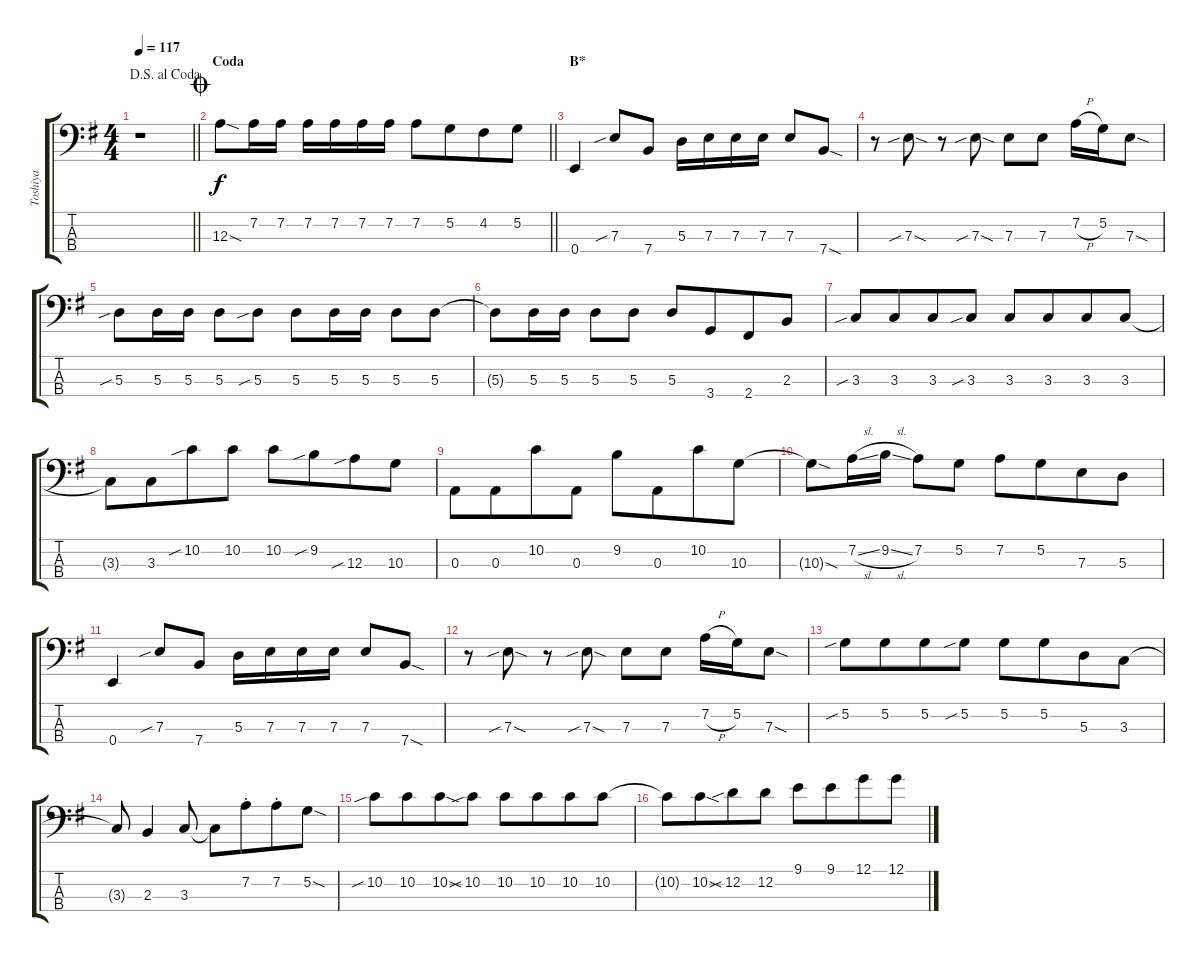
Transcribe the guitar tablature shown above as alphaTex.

\track ("Toshiya" "Toshiya") {instrument electricbassfinger}
\staff {score tabs}
\tuning (G2 D2 A1 E1) {hide}
\ts (4 4)
\jump dalsegnoalcoda
\tempo 117
\clef f4
\barLineRight lightlight
\ks eminor
r.1{dy f} |
\section ("" "Coda")
\jump coda
\barLineRight lightlight
12.3{sod}.8 7.2.16 7.2.16 7.2.16 7.2.16 7.2.16 7.2.16 7.2.8 5.2.8{beam merge} 4.2.8 5.2.8 |
\section ("" "B*")
0.4.4 7.3{sib}.8 7.4.8 5.3.16 7.3.16 7.3.16 7.3.16 7.3.8 7.4{sod}.8 |
r.8 7.3{sib sod}.8 r.8 7.3{sib sod}.8 7.3.8 7.3.8 7.2{h}.16 5.2.16 7.3{sod}.8 |
5.3{sib}.8 5.3.16 5.3.16 5.3.8 5.3{sib}.8 5.3.8 5.3.16 5.3.16 5.3.8 5.3.8 |
5.3{t}.8 5.3.16 5.3.16 5.3.8 5.3.8 5.3.8 3.4.8{beam merge} 2.4.8 2.3.8 |
3.3{sib}.8 3.3.8{beam merge} 3.3.8 3.3{sib}.8 3.3.8{beam merge} 3.3.8{beam merge} 3.3.8{beam merge} 3.3.8 |
3.3{t}.8 3.3.8{beam merge} 10.2{sib}.8 10.2.8 10.2.8 9.2{sib}.8{beam merge} 12.3{sib}.8 10.3.8 |
0.3.8 0.3.8{beam merge} 10.2.8 0.3.8 9.2.8 0.3.8{beam merge} 10.2.8 10.3.8 |
10.3{sod t}.8 7.2{sl}.16 9.2{sl}.16 7.2.8 5.2.8 7.2.8 5.2.8{beam merge} 7.3.8 5.3.8 |
0.4.4 7.3{sib}.8 7.4.8 5.3.16 7.3.16 7.3.16 7.3.16 7.3.8 7.4{sod}.8 |
r.8 7.3{sib sod}.8 r.8 7.3{sib sod}.8 7.3.8 7.3.8 7.2{h}.16 5.2.16 7.3{sod}.8 |
5.2{sib}.8 5.2.8{beam merge} 5.2.8 5.2{sib}.8 5.2.8 5.2.8{beam merge} 5.3.8 3.3.8 |
3.3{t}.8 2.3.4 3.3.8 3.3{t}.8 7.2{st}.8{beam merge} 7.2{st}.8 5.2{sod}.8 |
10.2{sib}.8 10.2.8{beam merge} 10.2{sod}.8 10.2{sib}.8 10.2.8 10.2.8{beam merge} 10.2.8 10.2.8 |
10.2{t}.8 10.2{sod}.8{beam merge} 12.2{sib}.8 12.2.8 9.1.8 9.1.8{beam merge} 12.1.8 12.1.8
